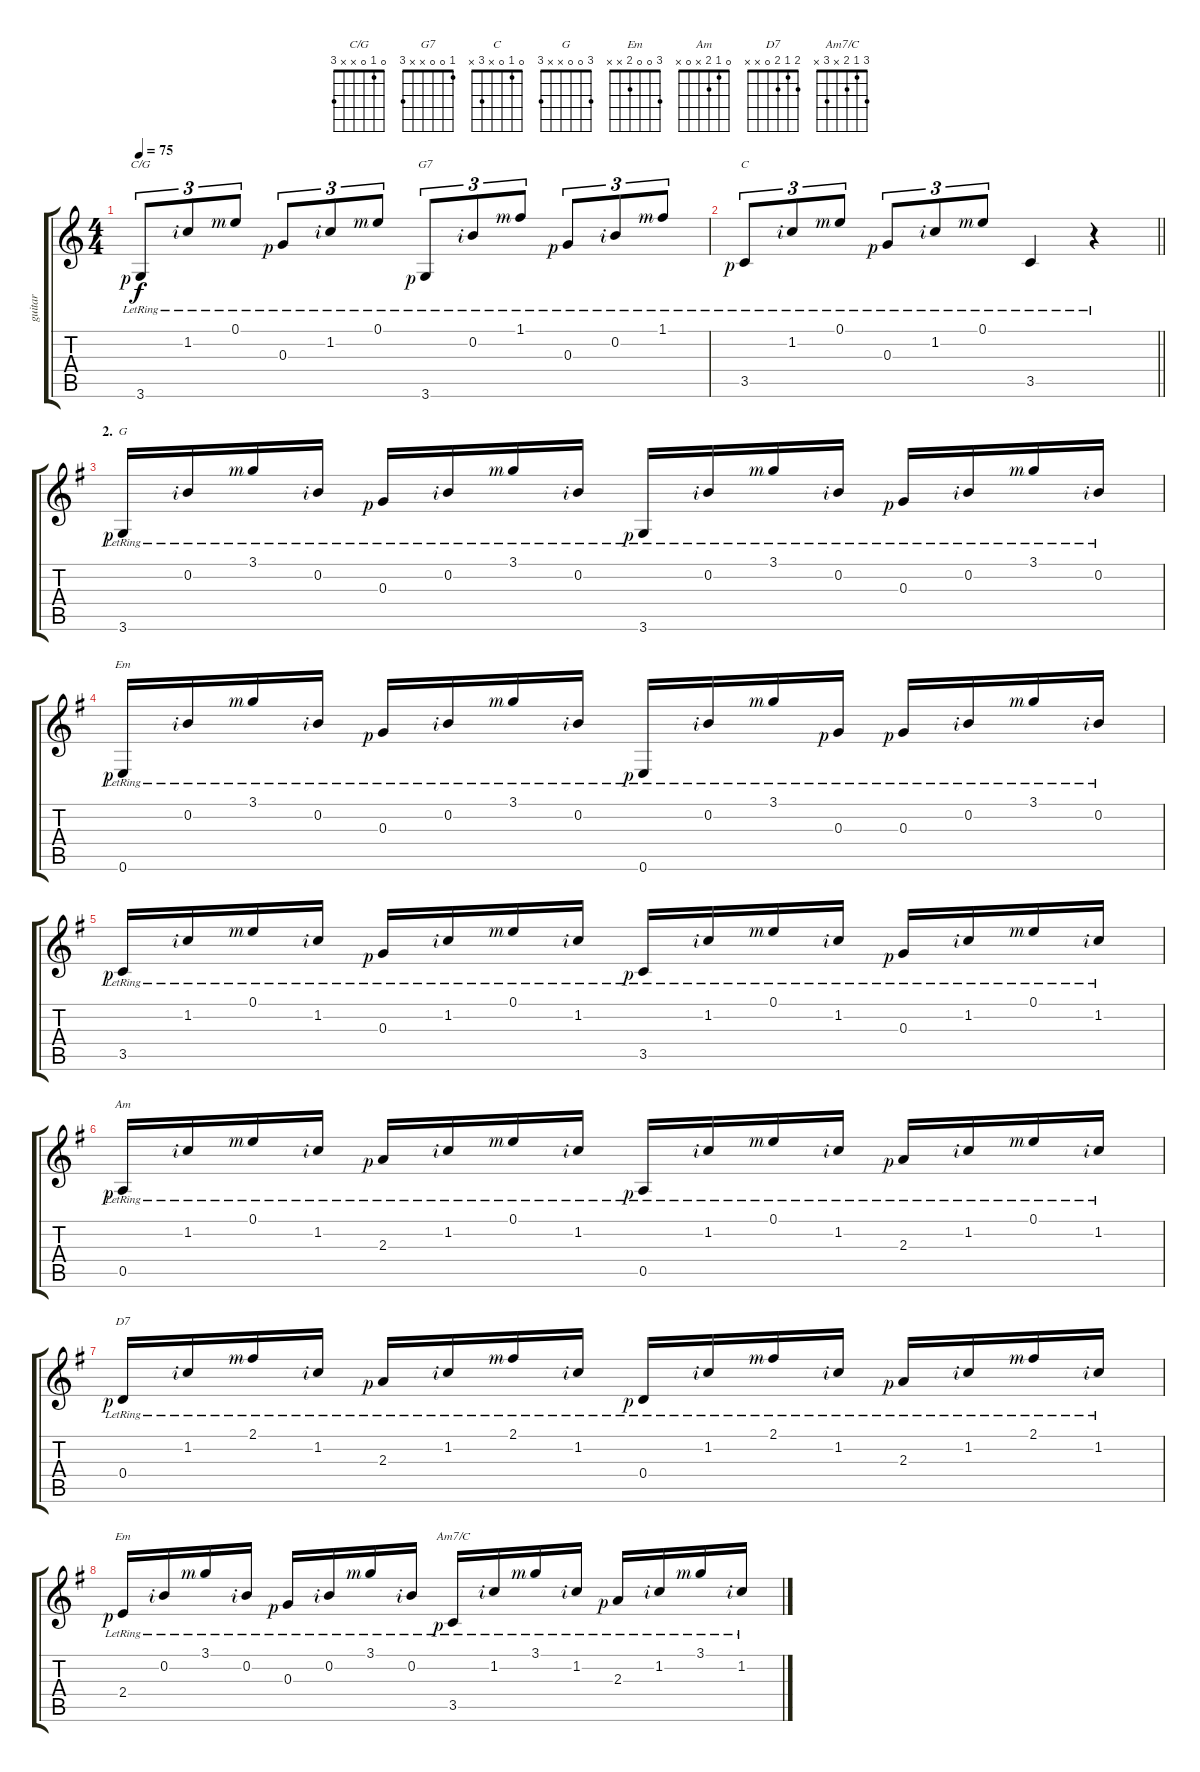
\track ("guitar" "guitar") {instrument acousticguitarnylon}
\staff {score tabs}
\tuning (E4 B3 G3 D3 A2 E2) {hide}
\chord ("C/G" 0 1 0 x x 3)
\chord ("G7" 1 0 0 x x 3)
\chord ("C" 0 1 0 x 3 x)
\chord ("G" 3 0 0 x x 3)
\chord ("Em" 3 0 0 x x 0)
\chord ("Am" 0 1 2 x 0 x)
\chord ("D7" 2 1 2 0 x x)
\chord ("Em" 3 0 0 2 x x)
\chord ("Am7/C" 3 1 2 x 3 x)
\ts (4 4)
\tempo 75
\clef g2
\ks c
3.6{lr rf 1}.8{tu (3 2) ch "C/G" dy f} 1.2{lr rf 2}.8{tu (3 2)} 0.1{lr rf 3}.8{tu (3 2)} 0.3{lr rf 1}.8{tu (3 2) beam Up} 1.2{lr rf 2}.8{tu (3 2) beam Up} 0.1{lr rf 3}.8{tu (3 2) beam Up} 3.6{lr rf 1}.8{tu (3 2) ch "G7"} 0.2{lr rf 2}.8{tu (3 2)} 1.1{lr rf 3}.8{tu (3 2)} 0.3{lr rf 1}.8{tu (3 2) beam Up} 0.2{lr rf 2}.8{tu (3 2) beam Up} 1.1{lr rf 3}.8{tu (3 2) beam Up} |
\barLineRight lightlight
3.5{lr rf 1}.8{tu (3 2) ch "C"} 1.2{lr rf 2}.8{tu (3 2)} 0.1{lr rf 3}.8{tu (3 2)} 0.3{lr rf 1}.8{tu (3 2) beam Up} 1.2{lr rf 2}.8{tu (3 2) beam Up} 0.1{lr rf 3}.8{tu (3 2) beam Up} 3.5{lr}.4 r.4 |
\section ("" "2.")
\ks g
3.6{lr rf 1}.16{ch "G"} 0.2{lr rf 2}.16 3.1{lr rf 3}.16 0.2{lr rf 2}.16 0.3{lr rf 1}.16{beam Up} 0.2{lr rf 2}.16{beam Up} 3.1{lr rf 3}.16{beam Up} 0.2{lr rf 2}.16{beam Up} 3.6{lr rf 1}.16 0.2{lr rf 2}.16 3.1{lr rf 3}.16 0.2{lr rf 2}.16 0.3{lr rf 1}.16{beam Up} 0.2{lr rf 2}.16{beam Up} 3.1{lr rf 3}.16{beam Up} 0.2{lr rf 2}.16{beam Up} |
0.6{lr rf 1}.16{ch "Em"} 0.2{lr rf 2}.16 3.1{lr rf 3}.16 0.2{lr rf 2}.16 0.3{lr rf 1}.16{beam Up} 0.2{lr rf 2}.16{beam Up} 3.1{lr rf 3}.16{beam Up} 0.2{lr rf 2}.16{beam Up} 0.6{lr rf 1}.16 0.2{lr rf 2}.16 3.1{lr rf 3}.16 0.3{lr rf 1}.16 0.3{lr rf 1}.16{beam Up} 0.2{lr rf 2}.16{beam Up} 3.1{lr rf 3}.16{beam Up} 0.2{lr rf 2}.16{beam Up} |
3.5{lr rf 1}.16 1.2{lr rf 2}.16 0.1{lr rf 3}.16 1.2{lr rf 2}.16 0.3{lr rf 1}.16{beam Up} 1.2{lr rf 2}.16{beam Up} 0.1{lr rf 3}.16{beam Up} 1.2{lr rf 2}.16{beam Up} 3.5{lr rf 1}.16 1.2{lr rf 2}.16 0.1{lr rf 3}.16 1.2{lr rf 2}.16 0.3{lr rf 1}.16{beam Up} 1.2{lr rf 2}.16{beam Up} 0.1{lr rf 3}.16{beam Up} 1.2{lr rf 2}.16{beam Up} |
0.5{lr rf 1}.16{ch "Am"} 1.2{lr rf 2}.16 0.1{lr rf 3}.16 1.2{lr rf 2}.16 2.3{lr rf 1}.16{beam Up} 1.2{lr rf 2}.16{beam Up} 0.1{lr rf 3}.16{beam Up} 1.2{lr rf 2}.16{beam Up} 0.5{lr rf 1}.16 1.2{lr rf 2}.16 0.1{lr rf 3}.16 1.2{lr rf 2}.16 2.3{lr rf 1}.16{beam Up} 1.2{lr rf 2}.16{beam Up} 0.1{lr rf 3}.16{beam Up} 1.2{lr rf 2}.16{beam Up} |
0.4{lr rf 1}.16{ch "D7" beam Up} 1.2{lr rf 2}.16{beam Up} 2.1{lr rf 3}.16{beam Up} 1.2{lr rf 2}.16{beam Up} 2.3{lr rf 1}.16{beam Up} 1.2{lr rf 2}.16{beam Up} 2.1{lr rf 3}.16{beam Up} 1.2{lr rf 2}.16{beam Up} 0.4{lr rf 1}.16{beam Up} 1.2{lr rf 2}.16{beam Up} 2.1{lr rf 3}.16{beam Up} 1.2{lr rf 2}.16{beam Up} 2.3{lr rf 1}.16{beam Up} 1.2{lr rf 2}.16{beam Up} 2.1{lr rf 3}.16{beam Up} 1.2{lr rf 2}.16{beam Up} |
2.4{lr rf 1}.16{ch "Em" beam Up} 0.2{lr rf 2}.16{beam Up} 3.1{lr rf 3}.16{beam Up} 0.2{lr rf 2}.16{beam Up} 0.3{lr rf 1}.16{beam Up} 0.2{lr rf 2}.16{beam Up} 3.1{lr rf 3}.16{beam Up} 0.2{lr rf 2}.16{beam Up} 3.5{lr rf 1}.16{ch "Am7/C" beam Up} 1.2{lr rf 2}.16{beam Up} 3.1{lr rf 3}.16{beam Up} 1.2{lr rf 2}.16{beam Up} 2.3{lr rf 1}.16{beam Up} 1.2{lr rf 2}.16{beam Up} 3.1{lr rf 3}.16{beam Up} 1.2{lr rf 2}.16{beam Up}
